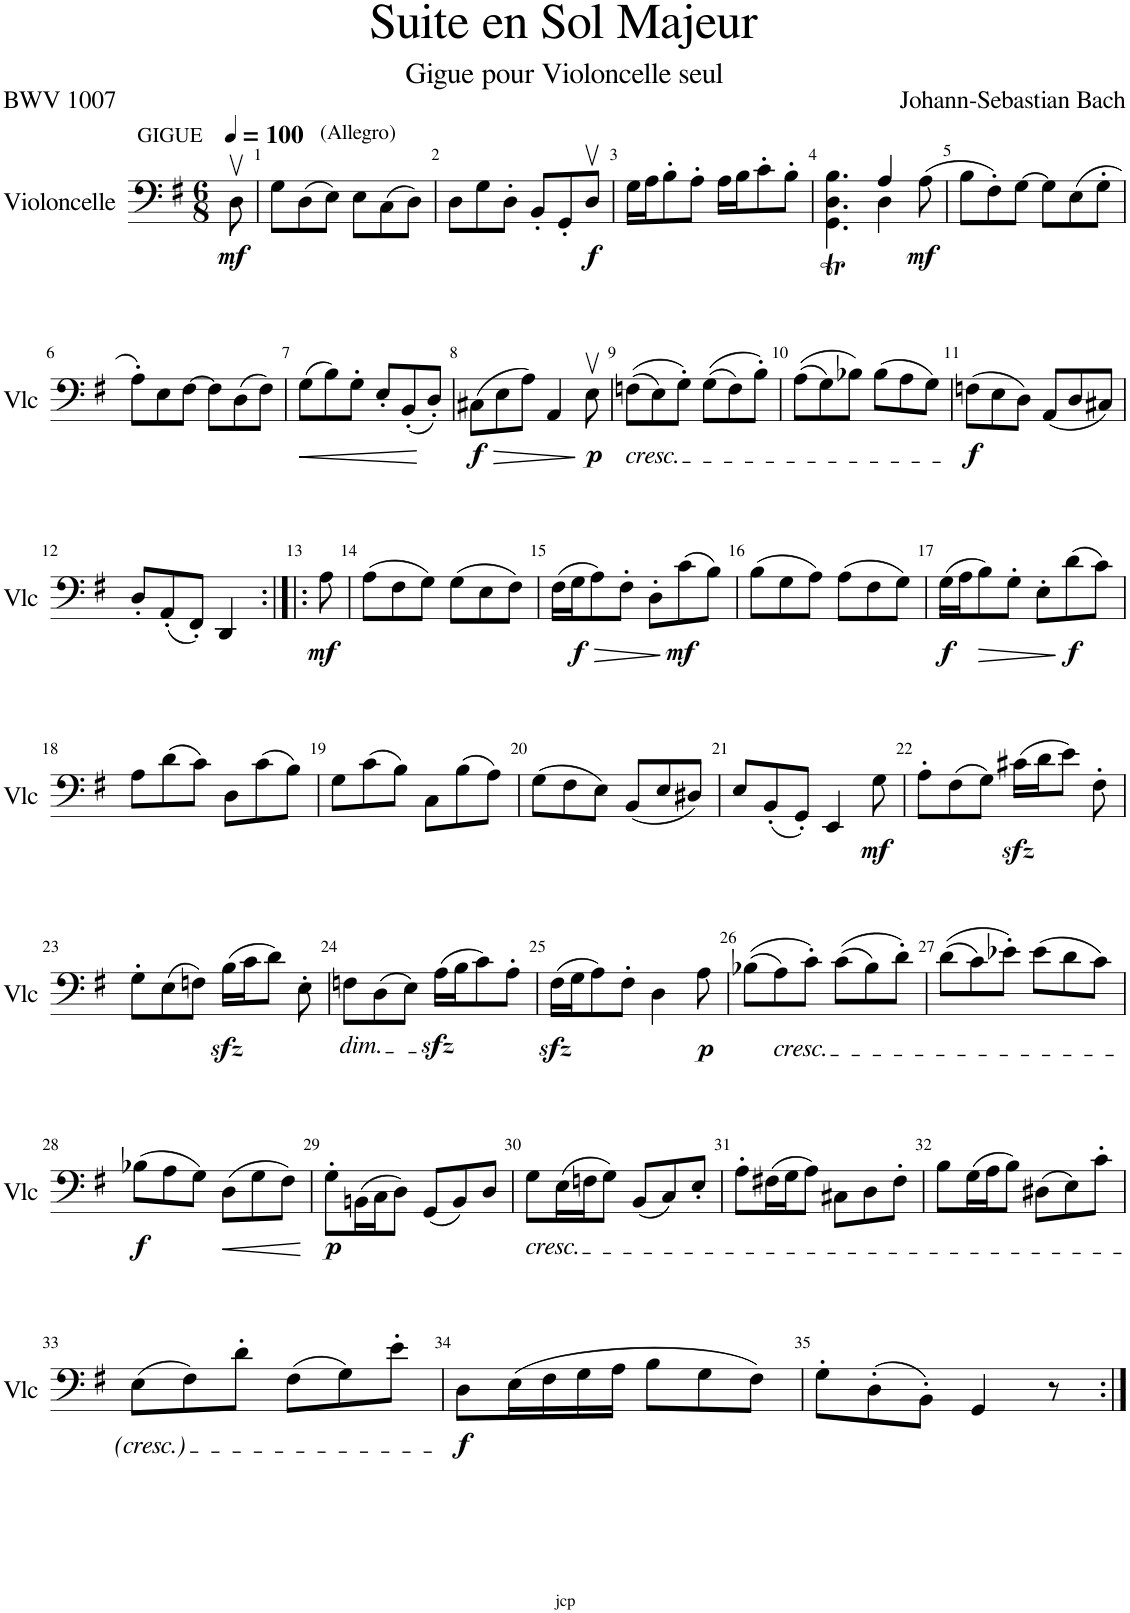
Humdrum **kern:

**kern	**dynam
*part1	*part1
*staff1	*staff1
*I"Violoncelle	*
*I'Vlc	*
*clefF4	*
*k[f#]	*
*M6/8	*
*MM100	*
=	=
!LO:TX:a:t=GIGUE	!
!	!LO:DY:b
8Dv\	mf
=1	=1
!LO:TX:a:t=(Allegro)	!
8G\L	.
(8D\	.
8E\J)	.
8E\L	.
(8C\	.
8D\J)	.
=2	=2
8D\L	.
8G\	.
8D'\J	.
8BB'/L	.
8GG'/	.
!	!LO:DY:b
8Dv/J	f
=3	=3
16G\LL	.
16A\J	.
8B'\	.
8A'\J	.
16A\LL	.
16B\J	.
8c'\	.
8B'\J	.
=4	=4
*^	*
4.Bt\	4.GG\ 4.D\	.
4A/	4D\	.
!	!	!LO:DY:b
(8A\	8ryy	mf
*v	*v	*
=5	=5
8B\L	.
8F#'\)	.
[8G\J	.
8G\L]	.
(8E\	.
8G'\J	.
!!LO:LB:g=z
=6	=6
8A'\L)	.
8E\	.
[8F#\J	.
8F#\L]	.
(8D\	.
8F#\J)	.
=7	=7
!	!LO:HP:b
(8G\L	<
8B\)	.
8G'\J	.
8E'/L	.
(8BB'/	.
8D'/J)	[
=8	=8
!	!LO:HP:b
!	!LO:DY:n=1:b
(8C#X\L	> f
8E\	.
8A\J)	.
4AA/	.
!	!LO:DY:n=2:b
8Ev\	] p
=9	=9
!LO:TX:b:i:t=cresc.	!
((8Fn\L	.
8E\)	.
8G'\J)	.
((8G\L	.
8F\)	.
8B'\J)	.
=10	=10
((8A\L	.
8G\)	.
8B-X\J)	.
(8B-\L	.
8A\	.
8G\J)	.
=11	=11
!	!LO:DY:b
(8Fn\L	f
8E\	.
8D\J)	.
(8AA/L	.
8D/	.
8C#X/J)	.
!!LO:LB:g=z
=12	=12
8D'/L	.
(8AA'/	.
8FF#'/J)	.
4DD/	.
=13:|!|:	=13:|!|:
!	!LO:DY:b
8A\	mf
=14	=14
(8A\L	.
8F#\	.
8G\J)	.
(8G\L	.
8E\	.
8F#\J)	.
=15	=15
(16F#\LL	.
!	!LO:HP:b
!	!LO:DY:n=1:b
16G\J	> f
8A\)	.
8F#'\J	.
8D'\L	.
!	!LO:DY:n=2:b
(8c\	] mf
8B\J)	.
=16	=16
(8B\L	.
8G\	.
8A\J)	.
(8A\L	.
8F#\	.
8G\J)	.
=17	=17
!	!LO:DY:b
(16G\LL	f
16A\J	.
!	!LO:HP:b
8B\)	>
8G'\J	.
8E'\L	.
!	!LO:DY:n=1:b
(8d\	] f
8c\J)	.
!!LO:LB:g=z
=18	=18
8A\L	.
(8d\	.
8c\J)	.
8D\L	.
(8c\	.
8B\J)	.
=19	=19
8G\L	.
(8c\	.
8B\J)	.
8C\L	.
(8B\	.
8A\J)	.
=20	=20
(8G\L	.
8F#\	.
8E\J)	.
(8BB/L	.
8E/	.
8D#X/J)	.
=21	=21
8E/L	.
(8BB'/	.
8GG'/J)	.
4EE/	.
!	!LO:DY:b
8G\	mf
=22	=22
8A'\L	.
(8F#\	.
8G\J)	.
(16c#Xzz<\LL	.
16d\J	.
8e\J)	.
8F#'\	.
!!LO:LB:g=z
=23	=23
8G'\L	.
(8E\	.
8Fn\J)	.
(16Bzz<\LL	.
16c\J	.
8d\J)	.
8E'\	.
=24	=24
!LO:TX:b:i:t=dim.	!
8Fn\L	.
(8D\	.
8E\J)	.
(16Azz<\LL	.
16B\J	.
8c\)	.
8A'\J	.
=25	=25
(16F#zz<\LL	.
16G\J	.
8A\)	.
8F#'\J	.
4D\	.
!	!LO:DY:b
8A\	p
=26	=26
((8B-X\L	.
!LO:TX:b:i:t=cresc.	!
8A\)	.
8c'\J)	.
((8c\L	.
8B-\)	.
8d'\J)	.
=27	=27
((8d\L	.
8c\)	.
8e-X'\J)	.
(8e-\L	.
8d\	.
8c\J)	.
!!LO:LB:g=z
=28	=28
!	!LO:DY:b
(8B-X\L	f
8A\	.
8G\J)	.
!	!LO:HP:b
(8D\L	<
8G\	.
8F#\J)	.
.	[
=29	=29
!	!LO:DY:b
8G'\L	p
(16BBn\L	.
16C\J	.
8D\J)	.
(8GG/L	.
8BB/)	.
8D/J	.
=30	=30
!LO:TX:b:i:t=cresc.	!
8G\L	.
(16E\L	.
16Fn\J	.
8G\J)	.
(8BB/L	.
8C/)	.
8E'/J	.
=31	=31
8A'\L	.
(16F#X\L	.
16G\J	.
8A\J)	.
8C#X\L	.
8D\	.
8F#'\J	.
=32	=32
8B\L	.
(16G\L	.
16A\J	.
8B\J)	.
(8D#X\L	.
8E\)	.
8c'\J	.
!!LO:LB:g=z
=33	=33
(8E\L	.
8F#\)	.
8d'\J	.
(8F#\L	.
8G\)	.
8e'\J	.
=34	=34
!	!LO:DY:b
8D\L	f
(16E\L	.
16F#\	.
16G\	.
16A\JJ	.
8B\L	.
8G\	.
8F#\J)	.
=35	=35
8G'\L	.
(8D'\	.
8BB'\J)	.
4GG/	.
8r	.
=:|!	=:|!
*-	*-
